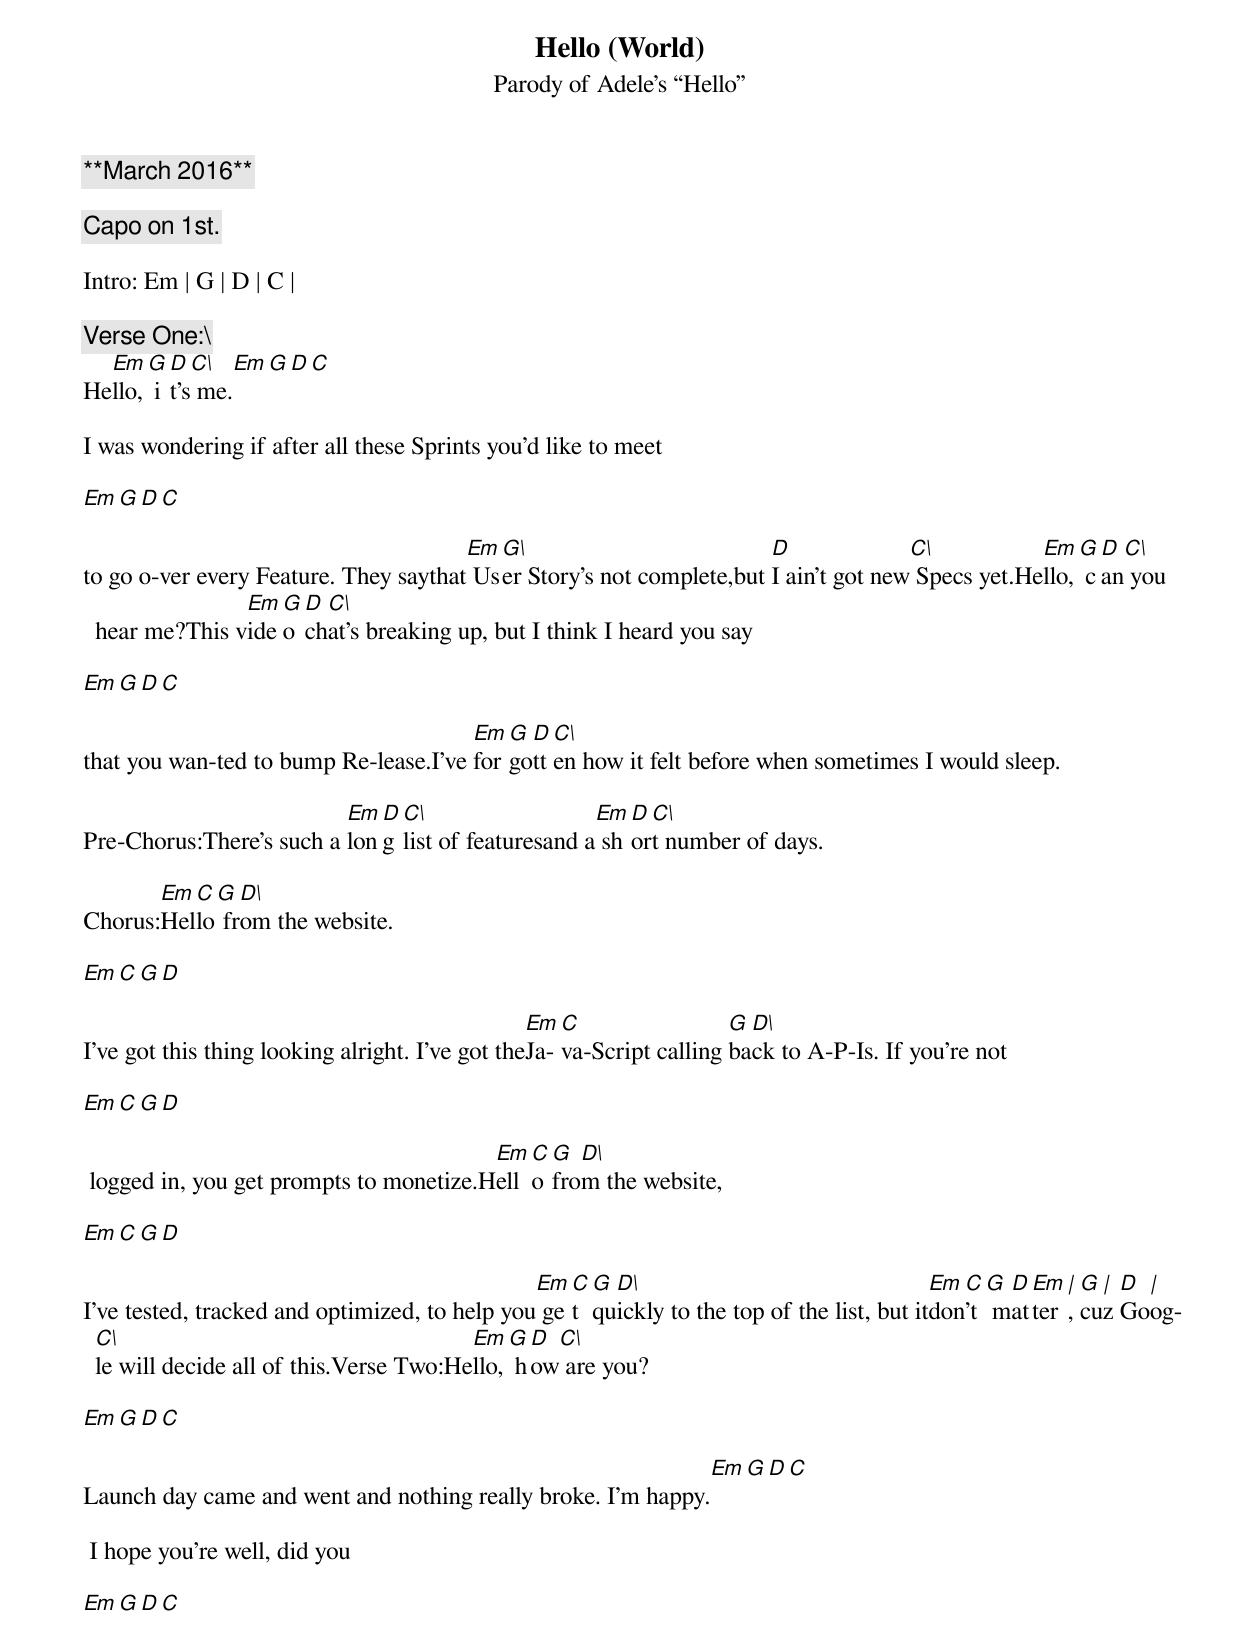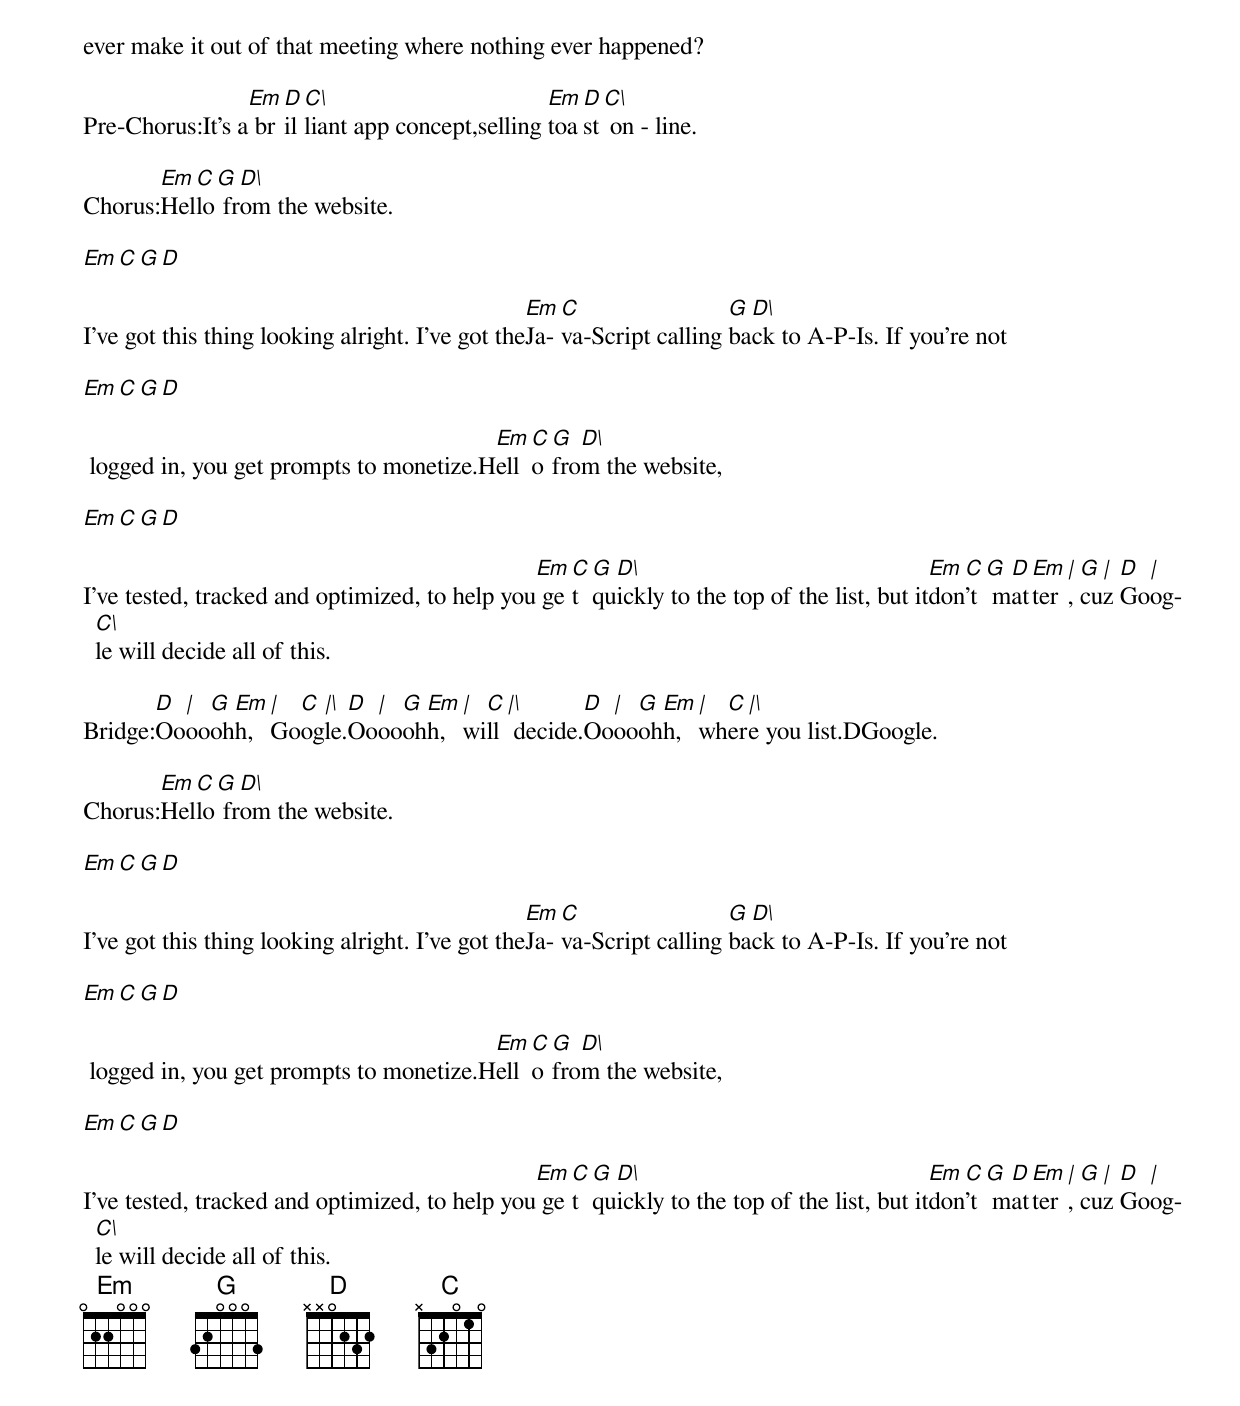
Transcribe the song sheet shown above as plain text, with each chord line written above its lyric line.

Hello (World)
Parody of Adele’s “Hello”

**March 2016**

Capo on 1st.

Intro: Em | G | D | C |

Verse One:\
  Em  G D  C\
Hello, it's me.\
      Em G D C

I was wondering if after all these Sprints you'd like to meet

     Em G D C

to go o-ver every Feature. They say\
    Em G\
that User Story's not complete,\
    D              C\
but I ain't got new Specs yet.\
  Em  G D C\
Hello, can you hear me?\
      Em G D C\
This video chat's breaking up, but I think I heard you say

        Em G D    C

that you wan-ted to bump Re-lease.\
     Em G D C\
I've forgotten how it felt before when sometimes I would sleep.

Pre-Chorus:\
               Em D C\
There's such a long list of features\
     Em D C\
and a short number of days.

Chorus:\
Em C G  D\
Hello from the website.

   Em C G D

I've got this thing looking alright. I've got the\
Em C                 G D\
Ja-va-Script calling back to A-P-Is. If you're not

Em C G D

 logged in, you get prompts to monetize.\
 Em C G  D\
Hello from the website,

Em C G D

I've tested, tracked and optimized, to help you\
Em C G D\
 get quickly to the top of the list, but it\
Em C G D Em | G | D | C\
don't matter, cuz Google will decide all of this.\
Verse Two:\
  Em  G D C\
Hello, how are you?

         Em G D           C

Launch day came and went and nothing really broke. I'm happy.\
Em  G D C

 I hope you're well, did you

Em G D C

ever make it out of that meeting where nothing ever happened?

Pre-Chorus:\
      Em D C\
It's a brilliant app concept,\
        Em D C\
selling toast on - line.

Chorus:\
Em C G  D\
Hello from the website.

   Em C G D

I've got this thing looking alright. I've got the\
Em C                 G D\
Ja-va-Script calling back to A-P-Is. If you're not

Em C G D

 logged in, you get prompts to monetize.\
 Em C G  D\
Hello from the website,

Em C G D

I've tested, tracked and optimized, to help you\
Em C G D\
 get quickly to the top of the list, but it\
Em C G D Em | G | D | C\
don't matter, cuz Google will decide all of this.

Bridge:\
D | G Em | C |\
Ooooohh, Google.\
D | G Em | C |\
Ooooohh, will decide.\
D | G Em | C |\
Ooooohh, where you list.\
   D\
Google.

Chorus:\
Em C G  D\
Hello from the website.

   Em C G D

I've got this thing looking alright. I've got the\
Em C                 G D\
Ja-va-Script calling back to A-P-Is. If you're not

Em C G D

 logged in, you get prompts to monetize.\
 Em C G  D\
Hello from the website,

Em C G D

I've tested, tracked and optimized, to help you\
Em C G D\
 get quickly to the top of the list, but it\
Em C G D Em | G | D | C\
don't matter, cuz Google will decide all of this.
